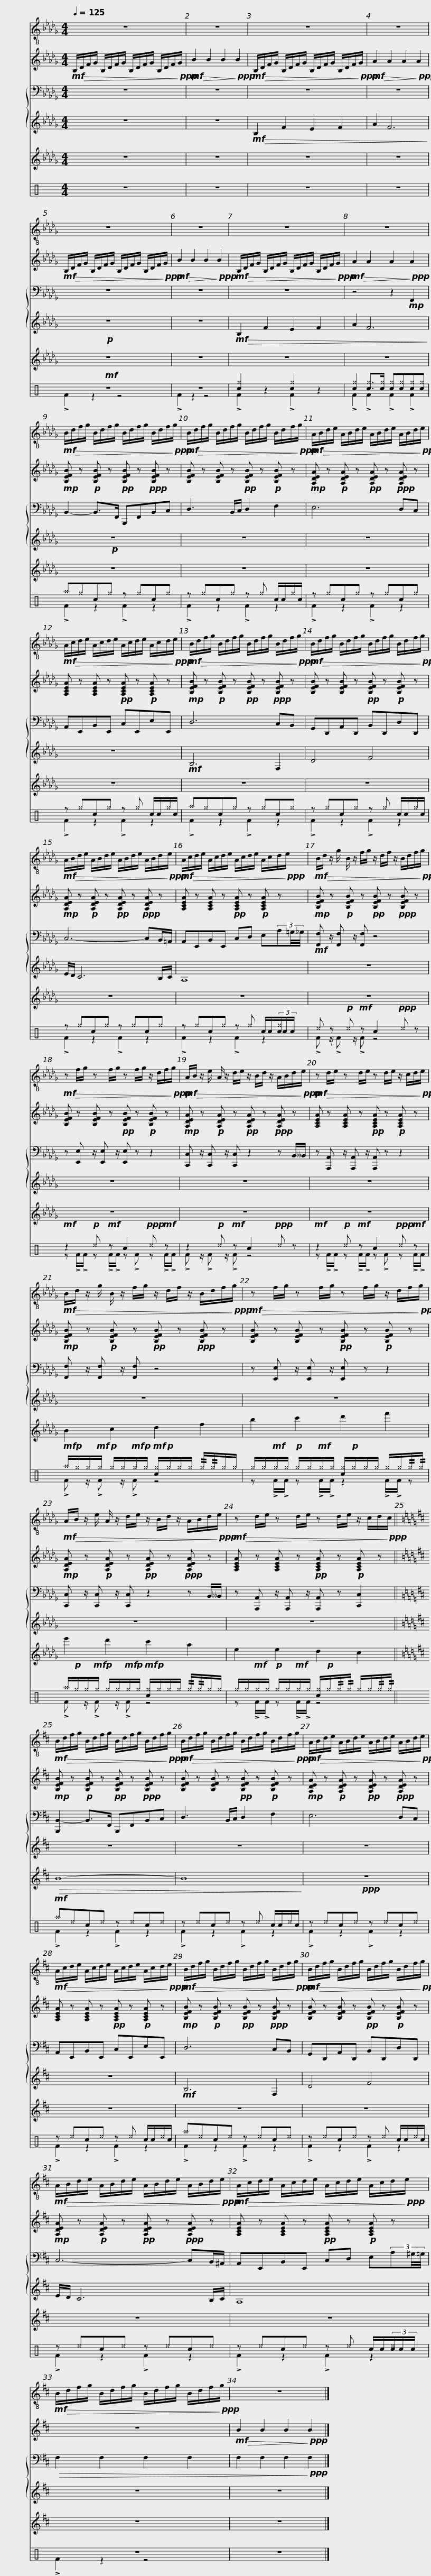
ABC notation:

X:1
%%score 1 2 { 3 4 } 5 ( 6 7 )
L:1/8
Q:1/4=125
M:4/4
I:linebreak $
K:Db
V:1 treble-8
V:2 treble
V:3 bass
V:4 treble
V:5 treble
V:6 perc
K:none
V:7 perc
K:none
V:1
 z8 | z8 | z8 |$ z8 | z8 | %5
 z8 | z8 |$ z8 |!mf!!>(! B/d/f/g/ B/d/f/g/ B/d/f/g/ B/d/f/!>)!!ppp!g/ |!mf!!>(! B/d/f/g/ B/d/f/g/ B/d/f/g/ B/d/f/!>)!!ppp!g/ |$ %10
!mf!!>(! A/B/d/e/ A/B/d/e/ A/B/d/e/ A/B/d/!>)!!ppp!e/ |!mf!!>(! A/c/d/e/ A/c/d/e/ A/c/d/e/ A/c/d/!>)!!ppp!e/ |$!mf!!>(! B/d/f/g/ B/d/f/g/ B/d/f/g/ B/d/f/!>)!!ppp!g/ |!mf!!>(! B/d/f/g/ B/d/f/g/ B/d/f/g/ B/d/f/!>)!!ppp!g/ |$!mf!!>(! A/B/d/e/ A/B/d/e/ A/B/d/e/ A/B/d/!>)!!ppp!e/ | %15
!mf!!>(! A/c/d/e/ A/c/d/e/ A/c/d/e/ A/c/d/!>)!!ppp!e/ |$!mf!!>(! B/d/ z/ g/ B/ z/ f/g/ z/ d/f/ z/ B/d/f/!>)!!ppp!g/ |!mf!!>(! z f/g/ z f/g/ z f/g/ z/ d/f/!>)!!ppp!g/ |$!mf!!>(! A/B/ z/ e/ A/ z/ d/e/ z/ B/d/ z/ A/B/d/!>)!!ppp!e/ |!mf!!>(! z d/e/ z d/e/ z d/e/ z/ c/d/!>)!!ppp!e/ |$ %20
!mf!!>(! B/d/ z/ g/ B/ z/ f/g/ z/ d/f/ z/ B/d/f/!>)!!ppp!g/ |!mf!!>(! z f/g/ z f/g/ z f/g/ z/ d/f/!>)!!ppp!g/ |$!mf!!>(! A/B/ z/ e/ A/ z/ d/e/ z/ B/d/ z/ A/B/d/!>)!!ppp!e/ |!mf!!>(! z d/e/ z d/e/ z d/e/ z/ c/d/!>)!!ppp!c/ ||$[K:D]!mf!!>(! B/d/f/g/ B/d/f/g/ B/d/f/g/ B/d/f/!>)!!ppp!g/ | %25
!mf!!>(! B/d/f/g/ B/d/f/g/ B/d/f/g/ B/d/f/!>)!!ppp!g/ |$!mf!!>(! A/B/d/e/ A/B/d/e/ A/B/d/e/ A/B/d/!>)!!ppp!e/ |!mf!!>(! A/c/d/e/ A/c/d/e/ A/c/d/e/ A/c/d/!>)!!ppp!e/ |$!mf!!>(! B/d/f/g/ B/d/f/g/ B/d/f/g/ B/d/f/!>)!!ppp!g/ |!mf!!>(! B/d/f/g/ B/d/f/g/ B/d/f/g/ B/d/f/!>)!!ppp!g/ |$ %30
!mf!!>(! A/B/d/e/ A/B/d/e/ A/B/d/e/ A/B/d/!>)!!ppp!e/ |!mf!!>(! A/c/d/e/ A/c/d/e/ A/c/d/e/ A/c/d/!>)!!ppp!e/ |$!mf!!>(! B/d/f/g/ B/d/f/g/ B/d/f/g/ B/d/f/!>)!!ppp!g/ | z8 |] %34
V:2
!mf!!>(! B,/D/F/G/ B,/D/F/G/ B,/D/F/G/ B,/D/F/!>)!!ppp!G/ |!mf!!>(! B2 B2 B2!>)!!ppp! B2 |!mf!!>(! B,/D/F/G/ B,/D/F/G/ B,/D/F/G/ B,/D/F/!>)!!ppp!G/ |$!mf!!>(! A2 A2 A2!>)!!ppp! A2 |!mf!!>(! B,/D/F/G/ B,/D/F/G/ B,/D/F/G/ B,/D/F/!>)!!ppp!G/ | %5
!mf!!>(! B2 B2 B2!>)!!ppp! B2 |!mf!!>(! B,/D/F/G/ B,/D/F/G/ B,/D/F/G/ B,/D/F/!>)!!ppp!G/ |$!mf!!>(! A2 A2 A2!>)!!ppp! A2 |!mp! [B,EFB] z!p! [B,EFB] z!pp! [B,EFB] z!ppp! [B,EFB] z | [B,EFB] z [B,EFB] z!pp! [B,EFB] z!p! [B,EFB] z |$ %10
!mp! [A,DEA] z!p! [A,DEA] z!pp! [A,DEA] z!ppp! [A,DEA] z | [A,CEA] z [A,CEA] z!pp! [A,CEA] z!p! [A,CEA] z |$!mp! [B,EFB] z!p! [B,EFB] z!pp! [B,EFB] z!ppp! [B,EFB] z | [B,EFB] z [B,EFB] z!pp! [B,EFB] z!p! [B,EFB] z |$!mp! [A,DEA] z!p! [A,DEA] z!pp! [A,DEA] z!ppp! [A,DEA] z | %15
 [A,CEA] z [A,CEA] z!pp! [A,CEA] z!p! [A,CEA] z |$!mp! [B,EFB] z!p! [B,EFB] z!pp! [B,EFB] z!ppp! [B,EFB] z | [B,EFB] z [B,EFB] z!pp! [B,EFB] z!p! [B,EFB] z |$!mp! [A,DEA] z!p! [A,DEA] z!pp! [A,DEA] z!ppp! [A,DEA] z | [A,CEA] z [A,CEA] z!pp! [A,CEA] z!p! [A,CEA] z |$ %20
!mp! [B,EFB] z!p! [B,EFB] z!pp! [B,EFB] z!ppp! [B,EFB] z | [B,EFB] z [B,EFB] z!pp! [B,EFB] z!p! [B,EFB] z |$!mp! [A,DEA] z!p! [A,DEA] z!pp! [A,DEA] z!ppp! [A,DEA] z | [A,CEA] z [A,CEA] z!pp! [A,CEA] z!p! [A,CEA] z ||$[K:D]!mp! [B,EFB] z!p! [B,EFB] z!pp! [B,EFB] z!ppp! [B,EFB] z | %25
 [B,EFB] z [B,EFB] z!pp! [B,EFB] z!p! [B,EFB] z |$!mp! [A,DEA] z!p! [A,DEA] z!pp! [A,DEA] z!ppp! [A,DEA] z | [A,CEA] z [A,CEA] z!pp! [A,CEA] z!p! [A,CEA] z |$!mp! [B,EFB] z!p! [B,EFB] z!pp! [B,EFB] z!ppp! [B,EFB] z | [B,EFB] z [B,EFB] z!pp! [B,EFB] z!p! [B,EFB] z |$ %30
!mp! [A,DEA] z!p! [A,DEA] z!pp! [A,DEA] z!ppp! [A,DEA] z | [A,CEA] z [A,CEA] z!pp! [A,CEA] z!p! [A,CEA] z |$ z8 |!mf!!>(! B2 B2 B2!>)!!ppp! B2 |] %34
V:3
 z8 | z8 | z8 |$ z8 | z8 | %5
 z8 | z8 |$ z4 z2!mp! F,,2 | B,,2- B,,>F,, B,,,F,,B,,C, | D,3 B,,/C,/ D,2 F,2 |$ %10
 E,6 D,C, | A,,E,,B,,E,, C,E,,E,E,, |$ D,6 C,B,, | G,,D,,A,,D,, B,,D,,D,D,, |$ C,6- C,B,,/=A,,/ | %15
 A,,E,,B,,E,, C,D, E,(3A,=G,/4_G,/4 |$!mf! [F,,F,] z/ [F,,F,] z/ [F,,F,] z4 | z [E,,E,] z/ [E,,E,] z/ [E,,E,] z z2 |$ [C,,C,] z/ [C,,C,] z/ [C,,C,] z2 z B,,/__B,,/ | z [A,,,A,,] z/ [A,,,A,,] z/ [A,,,A,,] z z2 |$ %20
 [F,,F,] z/ [F,,F,] z/ [F,,F,] z4 | z [E,,E,] z/ [E,,E,] z/ [E,,E,] z z2 |$ [C,,C,] z/ [C,,C,] z/ [C,,C,] z2 z B,,/__B,,/ | z [A,,,A,,] z/ [A,,,A,,] z/ [A,,,A,,] z [C,,C,]2 ||$[K:D] [B,,,B,,-]2 B,,>F,, B,,,F,,B,,C, | %25
 D,3 B,,/C,/ D,2 F,2 |$ E,6 D,C, | A,,E,,B,,E,, C,E,,E,E,, |$ D,6 C,B,, | G,,D,,A,,D,, B,,D,,D,D,, |$ %30
 C,6- C,B,,/^A,,/ | A,,E,,B,,E,, C,D, E,(3A,^G,/4=G,/4 |$!>(! F,2 F,2 F,2 F,2 | F,2 F,2 F,2!>)!!ppp! F,2 |] %34
V:4
 z8 | z8 |!mf!!>(! B,2 F2 E2 F2 |$ A2 F6!>)! |!p! z8 | %5
 z8 |!mf!!>(! B,2 F2 E2 F2 |$ A2 F6!>)! |!p! z8 | z8 |$ %10
 z8 | z8 |$!mf! B,6 F,2 | D4 F4 |$ E/D/ C6 B,/C/ | %15
 A,8 |$ z8 | z8 |$ z8 | z8 |$ %20
 z8 | z8 |$ z8 | z8 ||$[K:D] z8 | %25
 z8 |$ z8 | z8 |$!mf! B,6 F,2 | D4 F4 |$ %30
 E/D/ C6 B,/C/ | A,8 |$ z8 | z8 |] %34
V:5
 z8 | z8 | z8 |$ z8 | z8 | %5
 z8 | z8 |$ z8 | z8 | z8 |$ %10
 z8 | z8 |$ z8 | z8 |$ z8 | %15
 z8 |$ z8 | z8 |$ z8 | z8 |$ %20
!mf! B2 c2 d2 f2 | b2 c'2 d'2 f'2 |$ e'2 d'2 c'2 a2 | e2 e2 d2 c2 ||$[K:D]!>(! B8- | %25
 B8!>)! |$!ppp! z8 | z8 |$ z8 | z8 |$ %30
 z8 | z8 |$ z8 | z8 |] %34
V:6
[K:C] z8 | z8 | z8 |$ z8 |!mf! z8 | %5
 z8 | [c^g]2 z2 [c^g]2 z2 |$ [c^g]2 [c^g]>[c^g] [c^g][c^g][c^g][c^g] | ^a^gc^g z ^gc^g | z ^gc^g z ^g c/c/^g/c/ |$ %10
 z ^gc^g z ^gc^g | z ^gc^g z ^g c/c/^g/c/ |$ ^a^gc^g z ^gc^g | z ^gc^g z ^g c/c/^g/c/ |$ z ^gc^g z ^gc^g | %15
 z ^gc^g z ^g c/c/(3[c^g]/c/c/ |$ ^e z!p! ^e!mf! z c2!ppp! ^e z |!mf! z2!p! ^e!mf! z c2!ppp! ^e!mf! z |$ z2!p! ^e!mf! z c2!ppp! ^e z |!mf! z2!p! ^e!mf! z c2!ppp! ^e!mf! z |$ %20
 ^a/!p!^g/^g/!mf!^g/!p! ^g/^g/!mf!^g/!p!^g/!mf! [c^g]/!p!^g/^g/^g/ !//!^g/!//!^g/^g/^g/ | ^g/^g/!mf!^g/^g/!p! ^g/^g/!mf!^g/^g/ [c^g]/!p!^g/^g/^g/ ^g/^g/!//!^g/!//!^g/ |$ ^a/!p!^g/^g/!mf!^g/!p! ^g/^g/!mf!^g/!p!^g/!mf! [c^g]/!p!^g/^g/^g/ !//!^g/!//!^g/^g/^g/ | ^g/^g/!mf!^g/^g/!p! ^g/^g/!mf!^g/^g/ [c^g]/!p!^g/!//!^g/!//!^g/ ^g/^g/!//!^g/!//!^g/ ||$!mf! ^a^ec^e z ^ec^e | %25
 z ^ec^e z ^e c/c/^e/c/ |$ z ^ec^e z ^ec^e | z ^ec^e z ^e c/c/^e/c/ |$ ^a^ec^e z ^ec^e | z ^ec^e z ^e c/c/^e/c/ |$ %30
 z ^ec^e z ^ec^e | z ^ec^e z ^e c/c/(3[c^e]/c/c/ |$ z8 | z8 |] %34
V:7
[K:C] x8 | x8 | x8 |$ x8 | !>!F2 z2 z4 | %5
 !>!F2 z2 z4 | !>!F2 z2 !>!F2 z2 |$ !>!F2 !>!F2 !>!F2 !>!F2 | !>!F2 z2 !>!F2 z2 | !>!F2 z2 !>!F2 z2 |$ %10
 !>!F2 z2 !>!F2 z2 | !>!F2 z2 !>!F2 z2 |$ !>!F2 z2 !>!F2 z2 | !>!F2 z2 !>!F2 z2 |$ !>!F2 z2 !>!F2 z2 | %15
 !>!F2 z2 !>!F2 z2 |$ !>!F z/ !>!F z/ !>!F z4 | z !>!F/!>!F/ z !>!F/!>!F/ z !>!F z !>!F/!>!F/ |$ !>!F z/ !>!F z/ !>!F z4 | z !>!F/!>!F/ z !>!F/!>!F/ z !>!F z !>!F/!>!F/ |$ %20
 !>!F z/ !>!F z/ !>!F z4 | z !>!F/!>!F/ z !>!F/!>!F/ z2 !>!F/!>!F/ z |$ !>!F z/ !>!F z/ !>!F z4 | z !>!F/!>!F/ z !>!F/!>!F/ z4 ||$ !>!F2 z2 !>!F2 z2 | %25
 !>!F2 z2 !>!F2 z2 |$ !>!F2 z2 !>!F2 z2 | !>!F2 z2 !>!F2 z2 |$ !>!F2 z2 !>!F2 z2 | !>!F2 z2 !>!F2 z2 |$ %30
 !>!F2 z2 !>!F2 z2 | !>!F2 z2 !>!F2 z2 |$ !>!F2 z2 z4 | x8 |] %34
